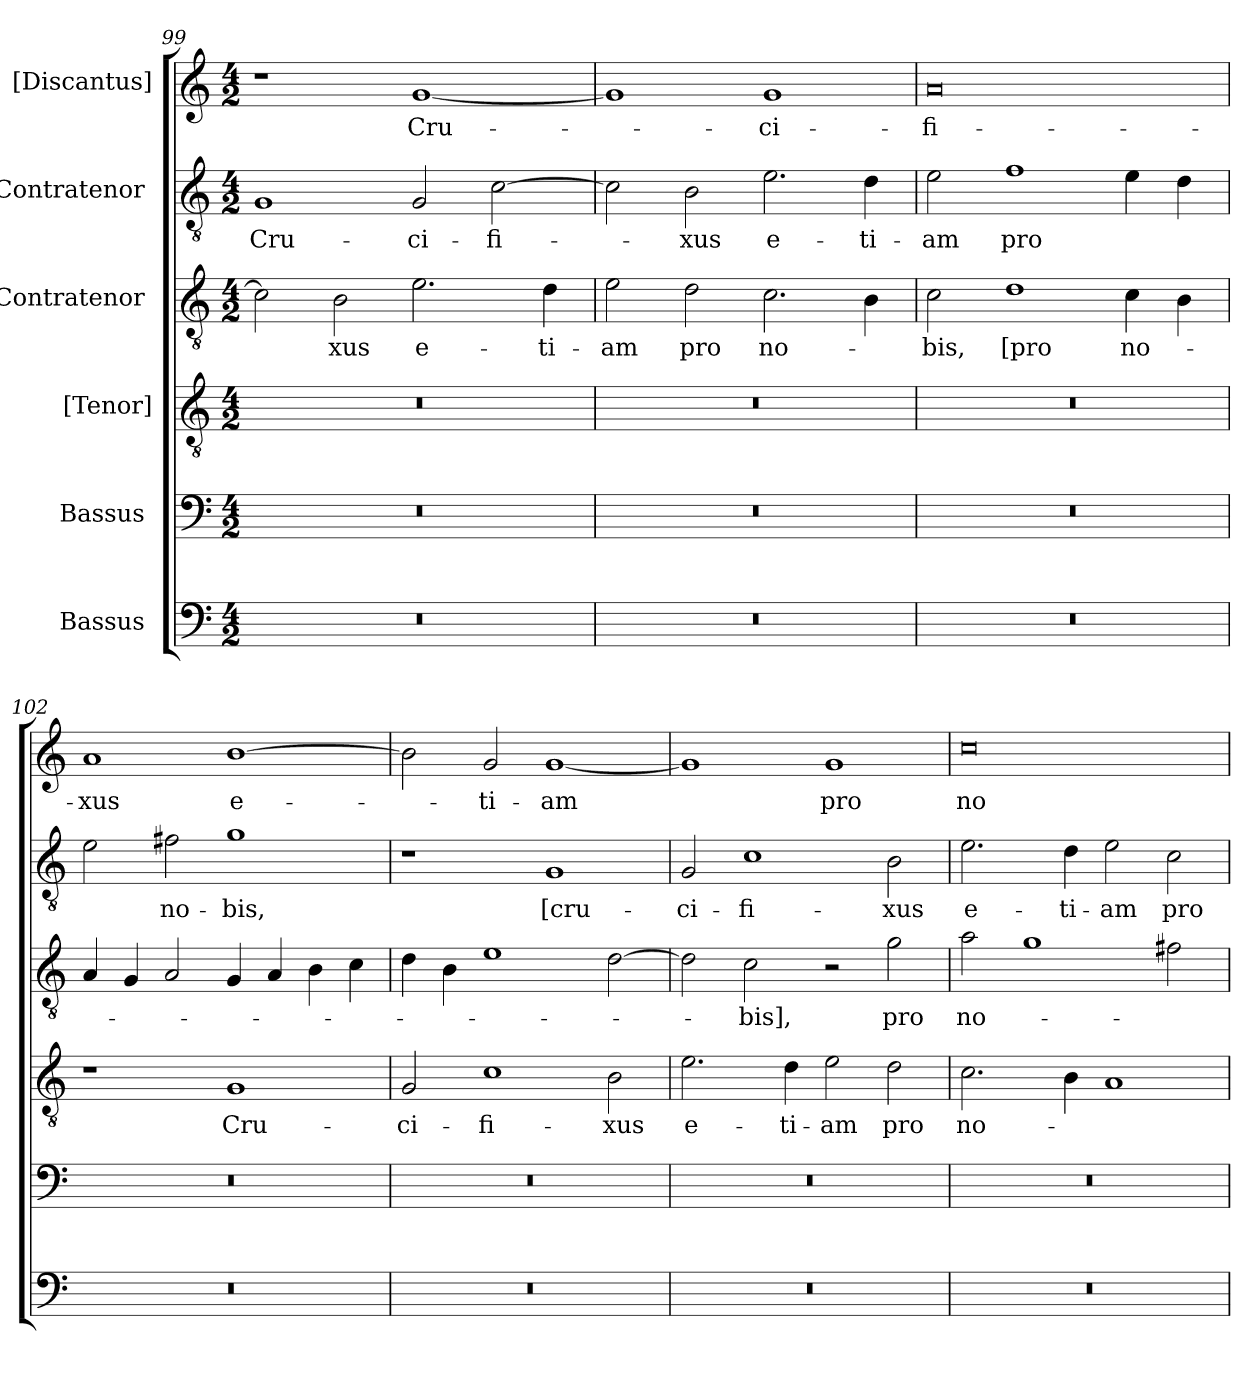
**kern	**kern	**kern	**text	**kern	**text	**kern	**text	**kern	**text
*part6	*part5	*part4	*part4	*part3	*part3	*part2	*part2	*part1	*part1
*staff6	*staff5	*staff4	*staff4	*staff3	*staff3	*staff2	*staff2	*staff1	*staff1
*I"Bassus [2]	*I"Bassus [1]	*I"[Tenor]	*	*I"Contratenor [2]	*	*I"Contratenor [1]	*	*I"[Discantus]	*
*clefF4	*clefF4	*clefGv2	*	*clefGv2	*	*clefGv2	*	*clefG2	*
*k[]	*k[]	*k[]	*	*k[]	*	*k[]	*	*k[]	*
*M4/2	*M4/2	*M4/2	*	*M4/2	*	*M4/2	*	*M4/2	*
=99	=99	=99	=99	=99	=99	=99	=99	=99	=99
0r	0r	0r	.	2c\]	.	1G/	Cru-	1r	.
.	.	.	.	2B\	-xus	.	.	.	.
.	.	.	.	2.e\	e-	2G/	-ci-	[1g/	Cru-
.	.	.	.	.	.	[2c\	-fi-	.	.
.	.	.	.	4d\	-ti-	.	.	.	.
=100	=100	=100	=100	=100	=100	=100	=100	=100	=100
0r	0r	0r	.	2e\	-am	2c\]	.	1g/]	.
.	.	.	.	2d\	pro	2B\	-xus	.	.
.	.	.	.	2.c\	no-	2.e\	e-	1g/	-ci-
.	.	.	.	4B\	.	4d\	-ti-	.	.
=101	=101	=101	=101	=101	=101	=101	=101	=101	=101
0r	0r	0r	.	2c\	-bis,	2e\	-am	0a/	-fi-
.	.	.	.	1d\	[pro	1f\	pro	.	.
.	.	.	.	4c\	no-	4e\	.	.	.
.	.	.	.	4B\	.	4d\	.	.	.
=102	=102	=102	=102	=102	=102	=102	=102	=102	=102
0r	0r	1r	.	4A/	.	2e\	.	1a/	-xus
.	.	.	.	4G/	.	.	.	.	.
.	.	.	.	2A/	.	2f#X\	no-	.	.
.	.	1G/	Cru-	4G/	.	1g\	-bis,	[1b\	e-
.	.	.	.	4A/	.	.	.	.	.
.	.	.	.	4B\	.	.	.	.	.
.	.	.	.	4c\	.	.	.	.	.
=103	=103	=103	=103	=103	=103	=103	=103	=103	=103
0r	0r	2G/	-ci-	4d\	.	1r	.	2b\]	.
.	.	.	.	4B\	.	.	.	.	.
.	.	1c\	-fi-	1e\	.	.	.	2g/	-ti-
.	.	.	.	.	.	1G/	[cru-	[1g/	-am
.	.	2B\	-xus	[2d\	.	.	.	.	.
=104	=104	=104	=104	=104	=104	=104	=104	=104	=104
0r	0r	2.e\	e-	2d\]	.	2G/	-ci-	1g/]	.
.	.	.	.	2c\	-bis],	1c\	-fi-	.	.
.	.	4d\	-ti-	.	.	.	.	.	.
.	.	2e\	-am	2r	.	.	.	1g/	pro
.	.	2d\	pro	2g\	pro	2B\	-xus	.	.
=105	=105	=105	=105	=105	=105	=105	=105	=105	=105
0r	0r	2.c\	no-	2a\	no-	2.e\	e-	0cc\	no-
.	.	.	.	1g\	.	.	.	.	.
.	.	4B\	.	.	.	4d\	-ti-	.	.
.	.	1A/	.	.	.	2e\	-am	.	.
.	.	.	.	2f#X\	.	2c\	pro	.	.
=	=	=	=	=	=	=	=	=	=
*-	*-	*-	*-	*-	*-	*-	*-	*-	*-
